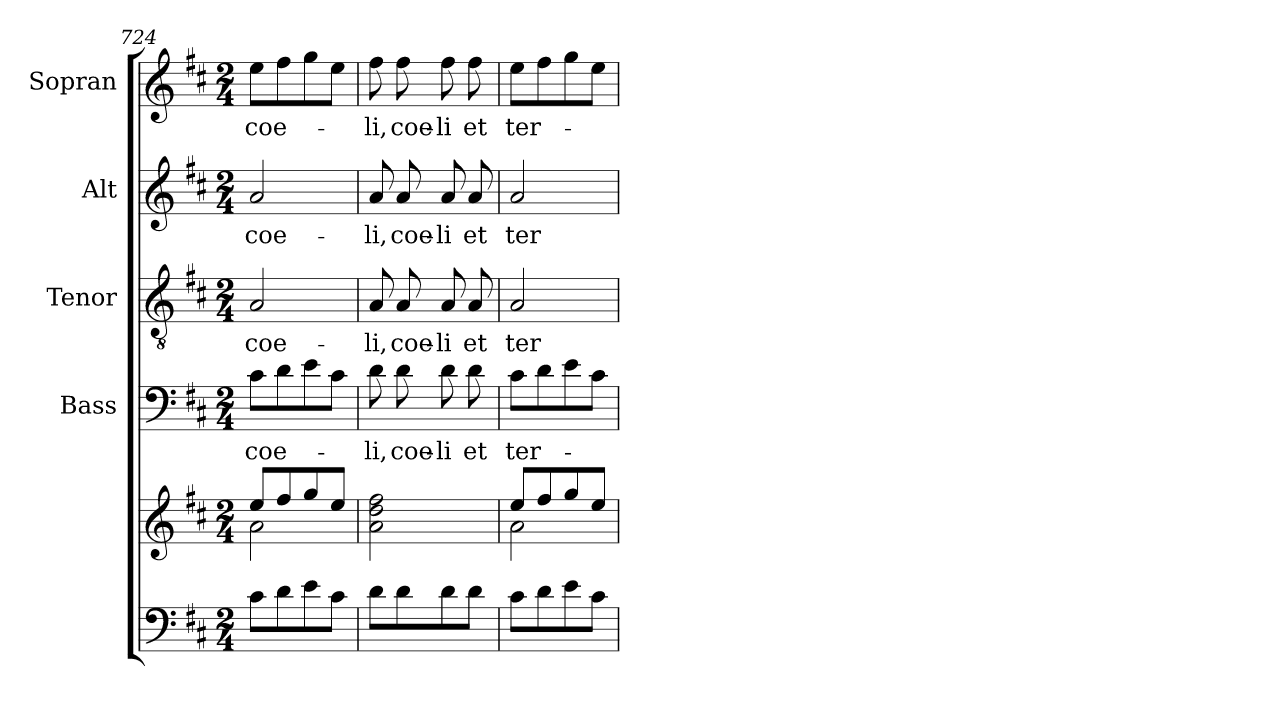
**kern	**kern	**kern	**text	**kern	**text	**kern	**text	**kern	**text
*part5	*part5	*part4	*part4	*part3	*part3	*part2	*part2	*part1	*part1
*staff6	*staff5	*staff4	*staff4	*staff3	*staff3	*staff2	*staff2	*staff1	*staff1
*	*	*I"Bass	*	*I"Tenor	*	*I"Alt	*	*I"Sopran	*
*	*	*I'B.	*	*I'T.	*	*I'A.	*	*I'S.	*
*clefF4	*clefG2	*clefF4	*	*clefGv2	*	*clefG2	*	*clefG2	*
*k[f#c#]	*k[f#c#]	*k[f#c#]	*	*k[f#c#]	*	*k[f#c#]	*	*k[f#c#]	*
*D:	*D:	*D:	*	*D:	*	*D:	*	*D:	*
*M2/4	*M2/4	*M2/4	*	*M2/4	*	*M2/4	*	*M2/4	*
=724	=724	=724	=724	=724	=724	=724	=724	=724	=724
*	*^	*	*	*	*	*	*	*	*
!	!	!	!	!LO:LY:b	!	!LO:LY:b	!	!LO:LY:b	!	!LO:LY:b
8c#\L	8ee/L	2a\	8c#\L	coe-	2A/	coe-	2a/	coe-	8ee\L	coe-
8d\	8ff#/	.	8d\	.	.	.	.	.	8ff#\	.
8e\	8gg/	.	8e\	.	.	.	.	.	8gg\	.
8c#\J	8ee/J	.	8c#\J	.	.	.	.	.	8ee\J	.
*	*v	*v	*	*	*	*	*	*	*	*
!!LO:LB:g=z
=725	=725	=725	=725	=725	=725	=725	=725	=725	=725
!	!	!	!LO:LY:b	!	!LO:LY:b	!	!LO:LY:b	!	!LO:LY:b
8d\L	2a\ 2dd\ 2ff#\	8d\	-li,	8A/	-li,	8a/	-li,	8ff#\	-li,
!	!	!	!LO:LY:b	!	!LO:LY:b	!	!LO:LY:b	!	!LO:LY:b
8d\	.	8d\	coe-	8A/	coe-	8a/	coe-	8ff#\	coe-
!	!	!	!LO:LY:b	!	!LO:LY:b	!	!LO:LY:b	!	!LO:LY:b
8d\	.	8d\	-li	8A/	-li	8a/	-li	8ff#\	-li
!	!	!	!LO:LY:b	!	!LO:LY:b	!	!LO:LY:b	!	!LO:LY:b
8d\J	.	8d\	et	8A/	et	8a/	et	8ff#\	et
=726	=726	=726	=726	=726	=726	=726	=726	=726	=726
*	*^	*	*	*	*	*	*	*	*
!	!	!	!	!LO:LY:b	!	!LO:LY:b	!	!LO:LY:b	!	!LO:LY:b
8c#\L	8ee/L	2a\	8c#\L	ter-	2A/	ter-	2a/	ter-	8ee\L	ter-
8d\	8ff#/	.	8d\	.	.	.	.	.	8ff#\	.
8e\	8gg/	.	8e\	.	.	.	.	.	8gg\	.
8c#\J	8ee/J	.	8c#\J	.	.	.	.	.	8ee\J	.
*	*v	*v	*	*	*	*	*	*	*	*
=	=	=	=	=	=	=	=	=	=
*-	*-	*-	*-	*-	*-	*-	*-	*-	*-
